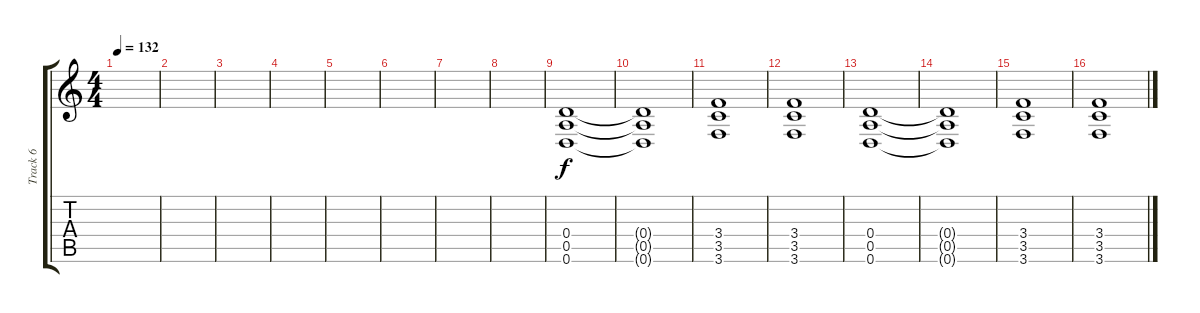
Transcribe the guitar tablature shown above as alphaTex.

\track ("Track 6" "Track 6") {instrument distortionguitar}
\staff {score tabs}
\tuning (E4 B3 G3 D3 A2 D2) {hide}
\ts (4 4)
\tempo 132
\clef g2
\ks c
|
|
|
|
|
|
|
|
(0.4 0.5 0.6).1 |
(0.4{t} 0.5{t} 0.6{t}).1 |
(3.4 3.5 3.6).1 |
(3.4 3.5 3.6).1 |
(0.4 0.5 0.6).1 |
(0.4{t} 0.5{t} 0.6{t}).1 |
(3.4 3.5 3.6).1 |
(3.4 3.5 3.6).1
